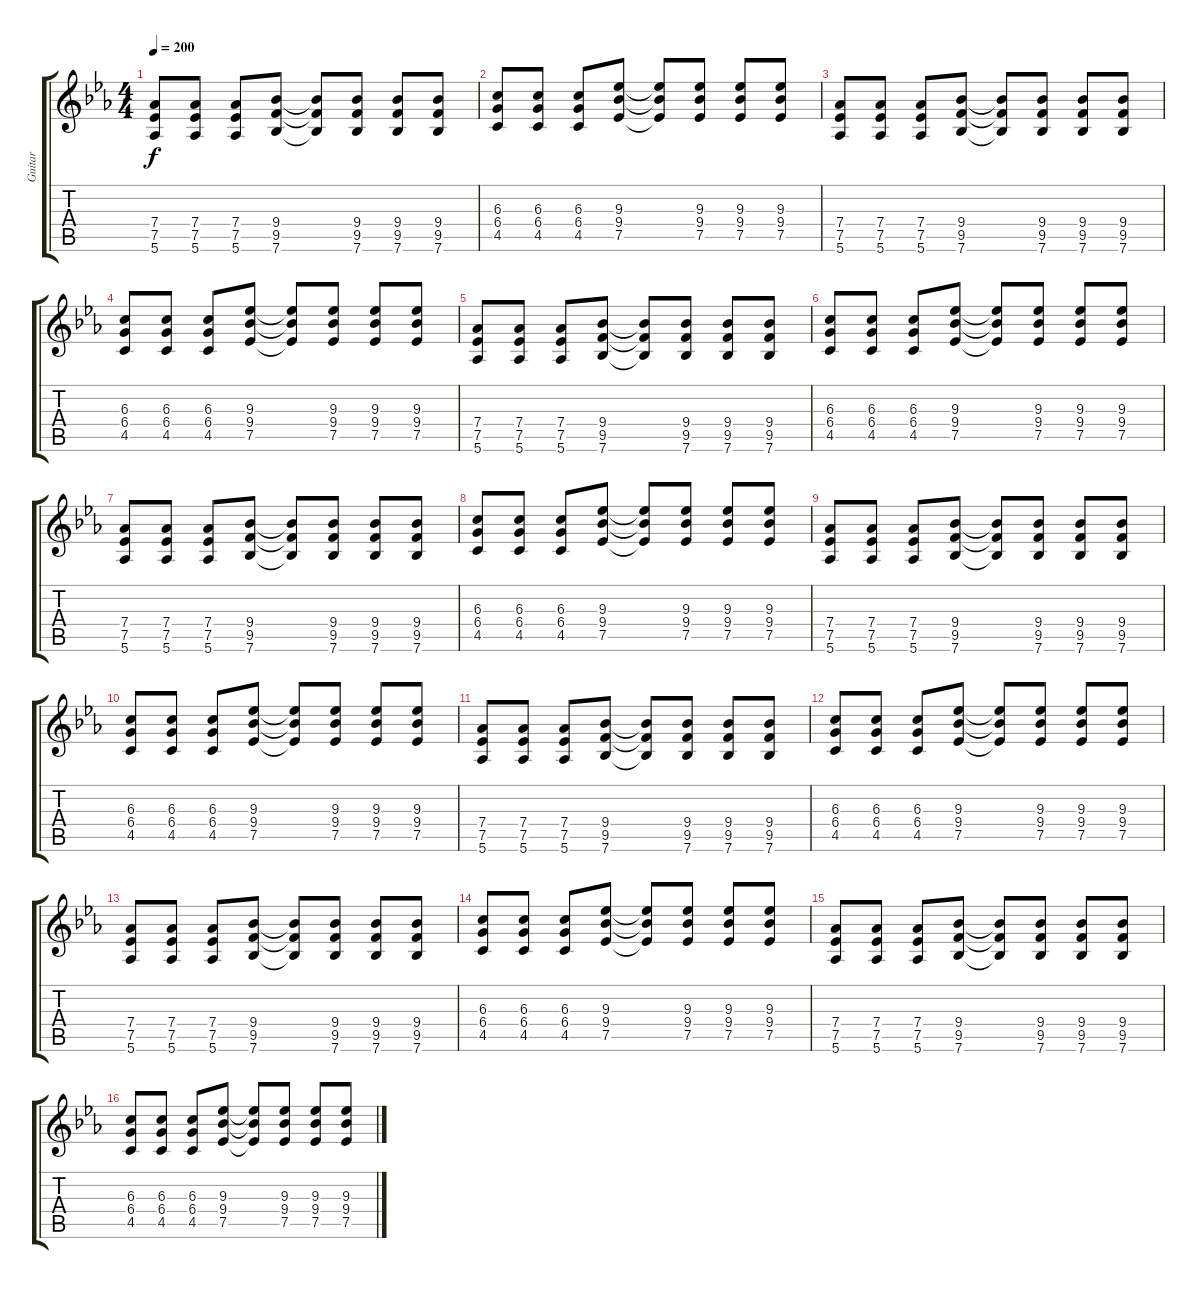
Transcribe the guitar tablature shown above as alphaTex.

\track ("Guitar" "Guitar") {instrument distortionguitar}
\staff {score tabs}
\tuning (Eb4 Bb3 Gb3 Db3 Ab2 Eb2) {hide}
\ts (4 4)
\tempo 200
\clef g2
\ks cminor
(7.4 7.5 5.6).8{dy f} (7.4 7.5 5.6).8 (7.4 7.5 5.6).8 (9.4 9.5 7.6).8 (9.4{t} 9.5{t} 7.6{t}).8 (9.4 9.5 7.6).8 (9.4 9.5 7.6).8 (9.4 9.5 7.6).8 |
(6.3 6.4 4.5).8 (6.3 6.4 4.5).8 (6.3 6.4 4.5).8 (9.3 9.4 7.5).8 (9.3{t} 9.4{t} 7.5{t}).8 (9.3 9.4 7.5).8 (9.3 9.4 7.5).8 (9.3 9.4 7.5).8 |
(7.4 7.5 5.6).8 (7.4 7.5 5.6).8 (7.4 7.5 5.6).8 (9.4 9.5 7.6).8 (9.4{t} 9.5{t} 7.6{t}).8 (9.4 9.5 7.6).8 (9.4 9.5 7.6).8 (9.4 9.5 7.6).8 |
(6.3 6.4 4.5).8 (6.3 6.4 4.5).8 (6.3 6.4 4.5).8 (9.3 9.4 7.5).8 (9.3{t} 9.4{t} 7.5{t}).8 (9.3 9.4 7.5).8 (9.3 9.4 7.5).8 (9.3 9.4 7.5).8 |
(7.4 7.5 5.6).8 (7.4 7.5 5.6).8 (7.4 7.5 5.6).8 (9.4 9.5 7.6).8 (9.4{t} 9.5{t} 7.6{t}).8 (9.4 9.5 7.6).8 (9.4 9.5 7.6).8 (9.4 9.5 7.6).8 |
(6.3 6.4 4.5).8 (6.3 6.4 4.5).8 (6.3 6.4 4.5).8 (9.3 9.4 7.5).8 (9.3{t} 9.4{t} 7.5{t}).8 (9.3 9.4 7.5).8 (9.3 9.4 7.5).8 (9.3 9.4 7.5).8 |
(7.4 7.5 5.6).8 (7.4 7.5 5.6).8 (7.4 7.5 5.6).8 (9.4 9.5 7.6).8 (9.4{t} 9.5{t} 7.6{t}).8 (9.4 9.5 7.6).8 (9.4 9.5 7.6).8 (9.4 9.5 7.6).8 |
(6.3 6.4 4.5).8 (6.3 6.4 4.5).8 (6.3 6.4 4.5).8 (9.3 9.4 7.5).8 (9.3{t} 9.4{t} 7.5{t}).8 (9.3 9.4 7.5).8 (9.3 9.4 7.5).8 (9.3 9.4 7.5).8 |
(7.4 7.5 5.6).8 (7.4 7.5 5.6).8 (7.4 7.5 5.6).8 (9.4 9.5 7.6).8 (9.4{t} 9.5{t} 7.6{t}).8 (9.4 9.5 7.6).8 (9.4 9.5 7.6).8 (9.4 9.5 7.6).8 |
(6.3 6.4 4.5).8 (6.3 6.4 4.5).8 (6.3 6.4 4.5).8 (9.3 9.4 7.5).8 (9.3{t} 9.4{t} 7.5{t}).8 (9.3 9.4 7.5).8 (9.3 9.4 7.5).8 (9.3 9.4 7.5).8 |
(7.4 7.5 5.6).8 (7.4 7.5 5.6).8 (7.4 7.5 5.6).8 (9.4 9.5 7.6).8 (9.4{t} 9.5{t} 7.6{t}).8 (9.4 9.5 7.6).8 (9.4 9.5 7.6).8 (9.4 9.5 7.6).8 |
(6.3 6.4 4.5).8 (6.3 6.4 4.5).8 (6.3 6.4 4.5).8 (9.3 9.4 7.5).8 (9.3{t} 9.4{t} 7.5{t}).8 (9.3 9.4 7.5).8 (9.3 9.4 7.5).8 (9.3 9.4 7.5).8 |
(7.4 7.5 5.6).8 (7.4 7.5 5.6).8 (7.4 7.5 5.6).8 (9.4 9.5 7.6).8 (9.4{t} 9.5{t} 7.6{t}).8 (9.4 9.5 7.6).8 (9.4 9.5 7.6).8 (9.4 9.5 7.6).8 |
(6.3 6.4 4.5).8 (6.3 6.4 4.5).8 (6.3 6.4 4.5).8 (9.3 9.4 7.5).8 (9.3{t} 9.4{t} 7.5{t}).8 (9.3 9.4 7.5).8 (9.3 9.4 7.5).8 (9.3 9.4 7.5).8 |
(7.4 7.5 5.6).8 (7.4 7.5 5.6).8 (7.4 7.5 5.6).8 (9.4 9.5 7.6).8 (9.4{t} 9.5{t} 7.6{t}).8 (9.4 9.5 7.6).8 (9.4 9.5 7.6).8 (9.4 9.5 7.6).8 |
(6.3 6.4 4.5).8 (6.3 6.4 4.5).8 (6.3 6.4 4.5).8 (9.3 9.4 7.5).8 (9.3{t} 9.4{t} 7.5{t}).8 (9.3 9.4 7.5).8 (9.3 9.4 7.5).8 (9.3 9.4 7.5).8
